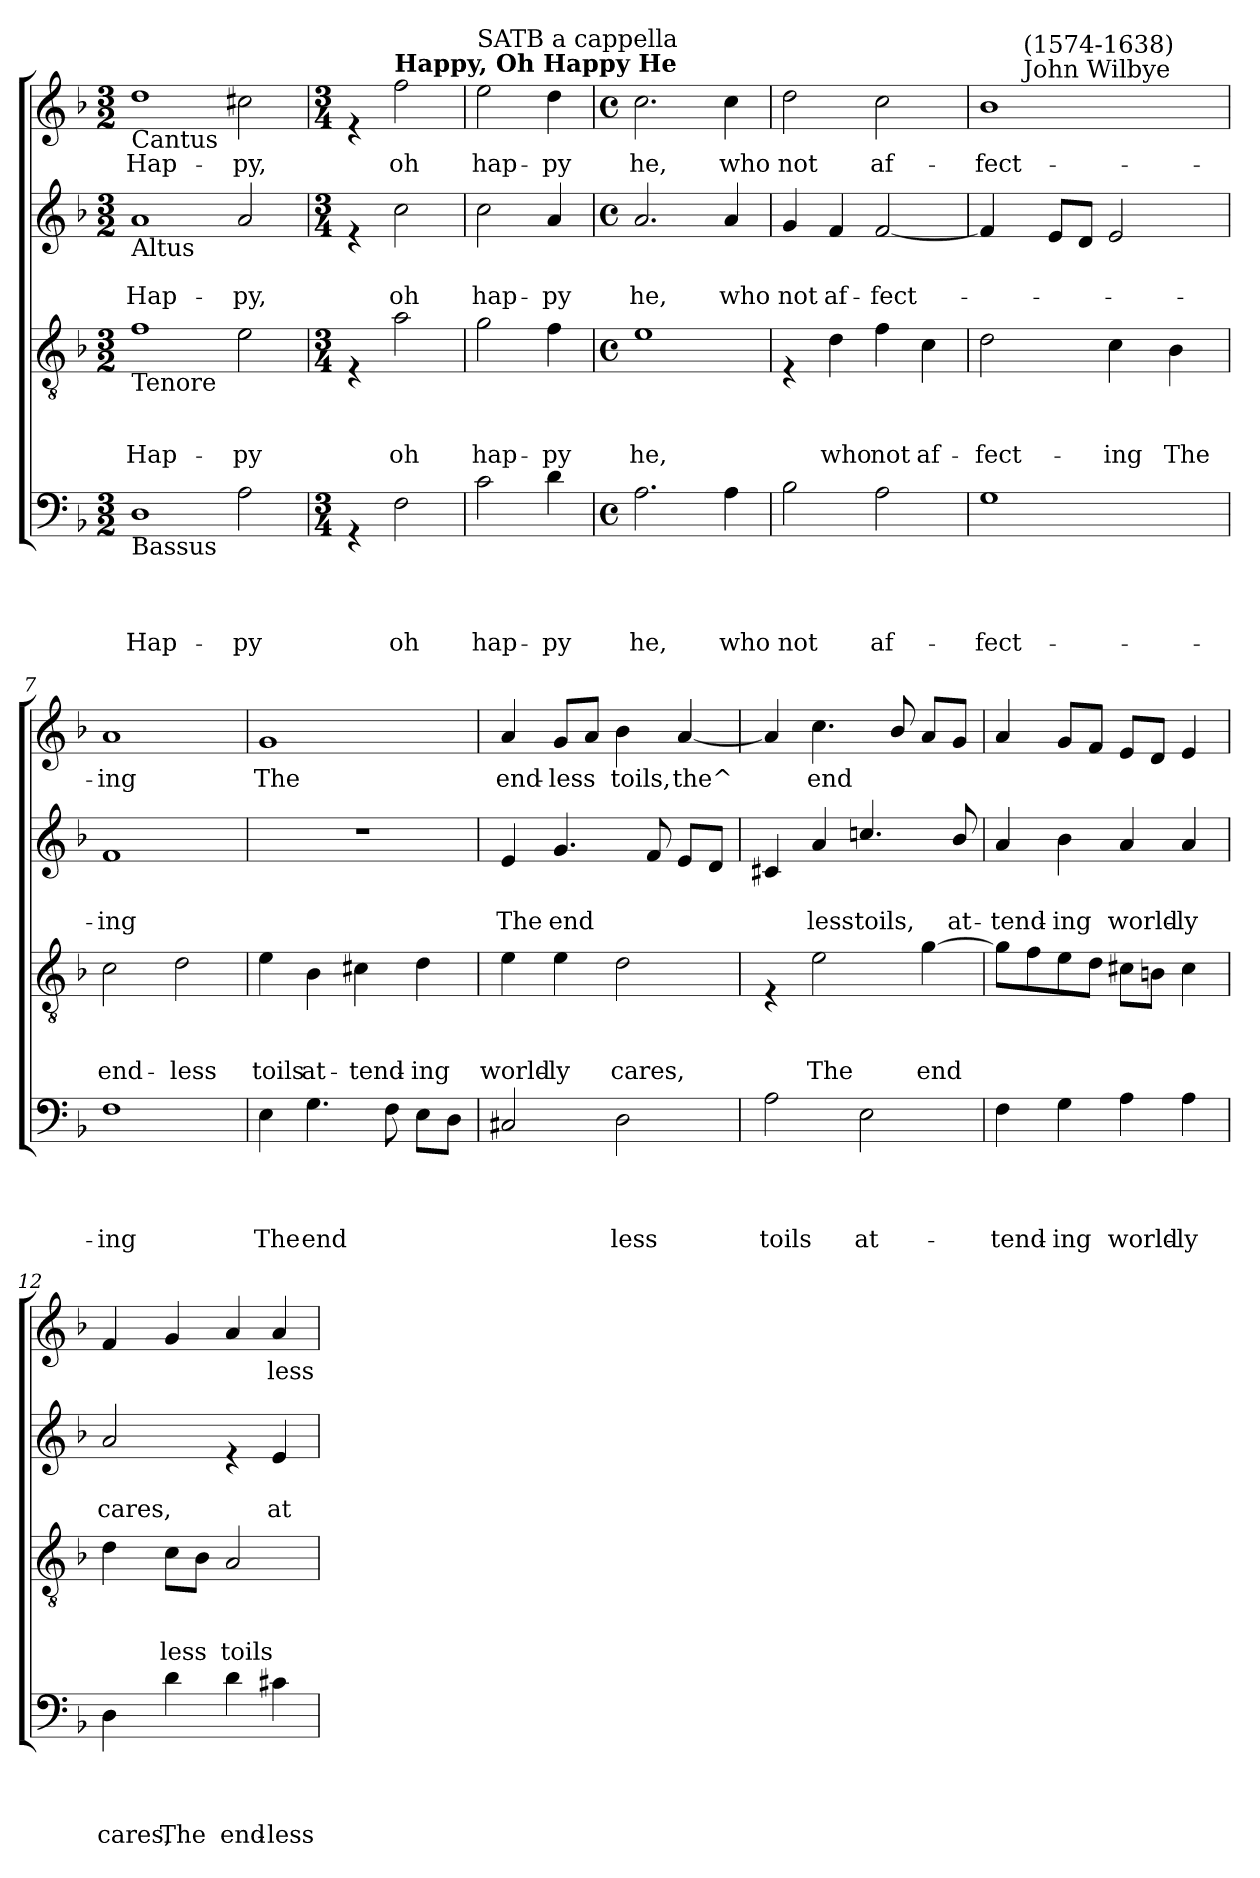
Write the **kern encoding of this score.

**kern	**text	**text	**text	**text	**kern	**text	**text	**text	**kern	**text	**text	**kern	**text
*part4	*part4	*part4	*part4	*part4	*part3	*part3	*part3	*part3	*part2	*part2	*part2	*part1	*part1
*staff4	*staff4	*staff4	*staff4	*staff4	*staff3	*staff3	*staff3	*staff3	*staff2	*staff2	*staff2	*staff1	*staff1
*clefF4	*	*	*	*	*clefGv2	*	*	*	*clefG2	*	*	*clefG2	*
*k[b-]	*	*	*	*	*k[b-]	*	*	*	*k[b-]	*	*	*k[b-]	*
*F:	*	*	*	*	*F:	*	*	*	*F:	*	*	*F:	*
*M3/2	*	*	*	*	*M3/2	*	*	*	*M3/2	*	*	*M3/2	*
=1	=1	=1	=1	=1	=1	=1	=1	=1	=1	=1	=1	=1	=1
!	!	!	!	!	!	!	!	!	!	!	!	!LO:TX:b:t=Cantus	!
!	!	!	!	!	!	!	!	!	!LO:TX:b:t=Altus	!	!	!	!
!	!	!	!	!	!LO:TX:b:t=Tenore	!	!	!	!	!	!	!	!
!LO:TX:b:t=Bassus	!	!	!	!	!	!	!	!	!	!	!	!	!
!	!	!	!	!LO:LY:b	!	!	!	!LO:LY:b	!	!	!LO:LY:b	!	!LO:LY:b
1D	.	.	.	Hap-	1f	.	.	Hap-	1a	.	Hap-	1dd	Hap-
!	!	!	!	!LO:LY:b	!	!	!	!LO:LY:b	!	!	!LO:LY:b	!	!LO:LY:b
2A\	.	.	.	-py	2e\	.	.	-py	2a/	.	-py,	2cc#X\	-py,
=2	=2	=2	=2	=2	=2	=2	=2	=2	=2	=2	=2	=2	=2
*M3/4	*	*	*	*	*M3/4	*	*	*	*M3/4	*	*	*M3/4	*
*	*	*	*	*	*	*	*	*	*	*	*	*MM100	*
4rGG	.	.	.	.	4rE	.	.	.	4re	.	.	4re	.
!	!	!	!	!	!	!	!	!	!	!	!	!LO:TX:a:B:t=Happy, Oh Happy He	!
!	!	!	!	!LO:LY:b	!	!	!	!LO:LY:b	!	!	!LO:LY:b	!	!LO:LY:b
2F\	.	.	.	oh	2a\	.	.	oh	2cc\	.	oh	2ff\	oh
=3	=3	=3	=3	=3	=3	=3	=3	=3	=3	=3	=3	=3	=3
*	*	*	*	*	*	*	*	*	*	*	*	*MM130	*
!	!	!	!	!	!	!	!	!	!	!	!	!LO:TX:a:t=SATB a  cappella	!
!	!	!	!	!LO:LY:b	!	!	!	!LO:LY:b	!	!	!LO:LY:b	!	!LO:LY:b
2c\	.	.	.	hap-	2g\	.	.	hap-	2cc\	.	hap-	2ee\	hap-
!	!	!	!	!LO:LY:b	!	!	!	!LO:LY:b	!	!	!LO:LY:b	!	!LO:LY:b
4d\	.	.	.	-py	4f\	.	.	-py	4a/	.	-py	4dd\	-py
=4	=4	=4	=4	=4	=4	=4	=4	=4	=4	=4	=4	=4	=4
*M4/4	*	*	*	*	*M4/4	*	*	*	*M4/4	*	*	*M4/4	*
*met(c)	*	*	*	*	*met(c)	*	*	*	*met(c)	*	*	*met(c)	*
!	!	!	!	!LO:LY:b	!	!	!	!LO:LY:b	!	!	!LO:LY:b	!	!LO:LY:b
2.A\	.	.	.	he,	1e	.	.	he,	2.a/	.	he,	2.cc\	he,
!	!	!	!	!LO:LY:b	!	!	!	!	!	!	!LO:LY:b	!	!LO:LY:b
4A\	.	.	.	who	.	.	.	.	4a/	.	who	4cc\	who
=5	=5	=5	=5	=5	=5	=5	=5	=5	=5	=5	=5	=5	=5
!	!	!	!	!LO:LY:b	!	!	!	!	!	!	!LO:LY:b	!	!LO:LY:b
2B-\	.	.	.	not	4rE	.	.	.	4g/	.	not	2dd\	not
!	!	!	!	!	!	!	!	!LO:LY:b	!	!	!LO:LY:b	!	!
.	.	.	.	.	4d\	.	.	who	4f/	.	af-	.	.
!	!	!	!	!LO:LY:b	!	!	!	!LO:LY:b	!	!	!LO:LY:b	!	!LO:LY:b
2A\	.	.	.	af-	4f\	.	.	not	[<2f/	.	-fect-	2cc\	af-
!	!	!	!	!	!	!	!	!LO:LY:b	!	!	!	!	!
.	.	.	.	.	4c\	.	.	af-	.	.	.	.	.
=6	=6	=6	=6	=6	=6	=6	=6	=6	=6	=6	=6	=6	=6
!	!	!	!	!LO:LY:b	!	!	!	!LO:LY:b	!	!	!	!	!LO:LY:b
*	*	*	*	*	*	*	*	*	*	*	*	*^	*
1G	.	.	.	-fect-	2d\	.	.	-fect-	4f/]	.	.	1b-	8ryy	-fect-
.	.	.	.	.	.	.	.	.	.	.	.	.	32ryy	.
!	!	!	!	!	!	!	!	!	!	!	!	!	!LO:TX:a:t=John Wilbye	!
!	!	!	!	!	!	!	!	!	!	!	!	!	!LO:TX:a:t=(1574-1638)	!
.	.	.	.	.	.	.	.	.	.	.	.	.	2ryy	.
.	.	.	.	.	.	.	.	.	8e/L	.	.	.	.	.
.	.	.	.	.	.	.	.	.	8d/J	.	.	.	.	.
!	!	!	!	!	!	!	!	!LO:LY:b	!	!	!	!	!	!
.	.	.	.	.	4c\	.	.	-ing	2e/	.	.	.	.	.
.	.	.	.	.	.	.	.	.	.	.	.	.	4ryy	.
!	!	!	!	!	!	!	!	!LO:LY:b	!	!	!	!	!	!
.	.	.	.	.	4B-\	.	.	The	.	.	.	.	.	.
.	.	.	.	.	.	.	.	.	.	.	.	.	16.ryy	.
!!LO:LB:g=z
=7	=7	=7	=7	=7	=7	=7	=7	=7	=7	=7	=7	=7	=7	=7
!	!	!	!	!LO:LY:b	!	!	!	!LO:LY:b	!	!	!LO:LY:b	!	!	!LO:LY:b
*	*	*	*	*	*	*	*	*	*	*	*	*v	*v	*
1F	.	.	.	-ing	2c\	.	.	end-	1f	.	-ing	1a	-ing
!	!	!	!	!	!	!	!	!LO:LY:b	!	!	!	!	!
.	.	.	.	.	2d\	.	.	-less	.	.	.	.	.
=8	=8	=8	=8	=8	=8	=8	=8	=8	=8	=8	=8	=8	=8
!	!	!	!	!LO:LY:b	!	!	!	!LO:LY:b	!	!	!	!	!LO:LY:b
4E\	.	.	.	The	4e\	.	.	toils	1r	.	.	1g	The
!	!	!	!	!LO:LY:b	!	!	!	!LO:LY:b	!	!	!	!	!
4.G\	.	.	.	end	4B-\	.	.	at-	.	.	.	.	.
!	!	!	!	!	!	!	!	!LO:LY:b	!	!	!	!	!
.	.	.	.	.	4c#X\	.	.	-tend-	.	.	.	.	.
8F\	.	.	.	.	.	.	.	.	.	.	.	.	.
!	!	!	!	!	!	!	!	!LO:LY:b	!	!	!	!	!
8E\L	.	.	.	.	4d\	.	.	-ing	.	.	.	.	.
8D\J	.	.	.	.	.	.	.	.	.	.	.	.	.
=9	=9	=9	=9	=9	=9	=9	=9	=9	=9	=9	=9	=9	=9
!	!	!	!	!	!	!	!	!LO:LY:b	!	!	!LO:LY:b	!	!LO:LY:b
2C#X/	.	.	.	.	4e\	.	.	world-	4e/	.	The	4a/	end-
!	!	!	!	!	!	!	!	!LO:LY:b	!	!	!LO:LY:b	!	!LO:LY:b
.	.	.	.	.	4e\	.	.	-ly	4.g/	.	end	8g/L	-less
.	.	.	.	.	.	.	.	.	.	.	.	8a/J	.
!	!	!	!	!LO:LY:b	!	!	!	!LO:LY:b	!	!	!	!	!LO:LY:b
2D\	.	.	.	less	2d\	.	.	cares,	.	.	.	4b-\	toils,
.	.	.	.	.	.	.	.	.	8f/	.	.	.	.
!	!	!	!	!	!	!	!	!	!	!	!	!	!LO:LY:b
.	.	.	.	.	.	.	.	.	8e/L	.	.	[<4a/	the^
.	.	.	.	.	.	.	.	.	8d/J	.	.	.	.
=10	=10	=10	=10	=10	=10	=10	=10	=10	=10	=10	=10	=10	=10
!	!	!	!	!LO:LY:b	!	!	!	!	!	!	!	!	!
2A\	.	.	.	toils	4rE	.	.	.	4c#X/	.	.	4a/]	.
!	!	!	!	!	!	!	!	!LO:LY:b	!	!	!LO:LY:b	!	!LO:LY:b
.	.	.	.	.	2e\	.	.	The	4a/	.	less	4.cc\	end
!	!	!	!	!LO:LY:b	!	!	!	!	!	!	!LO:LY:b	!	!
2E\	.	.	.	at-	.	.	.	.	4.ccni/	.	toils,	.	.
.	.	.	.	.	.	.	.	.	.	.	.	8b-/	.
!	!	!	!	!	!	!	!	!LO:LY:b	!	!	!	!	!
.	.	.	.	.	[>4g\	.	.	end	.	.	.	8a/L	.
!	!	!	!	!	!	!	!	!	!	!	!LO:LY:b	!	!
.	.	.	.	.	.	.	.	.	8b-/	.	at-	8g/J	.
=11	=11	=11	=11	=11	=11	=11	=11	=11	=11	=11	=11	=11	=11
!	!	!	!	!LO:LY:b	!	!	!	!	!	!	!LO:LY:b	!	!
4F\	.	.	.	-tend-	8g\L]	.	.	.	4a/	.	-tend-	4a/	.
.	.	.	.	.	8f\	.	.	.	.	.	.	.	.
!	!	!	!	!LO:LY:b	!	!	!	!	!	!	!LO:LY:b	!	!
4G\	.	.	.	-ing	8e\	.	.	.	4b-\	.	-ing	8g/L	.
.	.	.	.	.	8d\J	.	.	.	.	.	.	8f/J	.
!	!	!	!	!LO:LY:b	!	!	!	!	!	!	!LO:LY:b	!	!
4A\	.	.	.	world-	8c#X\L	.	.	.	4a/	.	world-	8e/L	.
.	.	.	.	.	8Bn\J	.	.	.	.	.	.	8d/J	.
!	!	!	!	!LO:LY:b	!	!	!	!	!	!	!LO:LY:b	!	!
4A\	.	.	.	-ly	4c#\	.	.	.	4a/	.	-ly	4e/	.
!!LO:LB:g=z
=12	=12	=12	=12	=12	=12	=12	=12	=12	=12	=12	=12	=12	=12
!	!	!	!	!LO:LY:b	!	!	!	!	!	!	!LO:LY:b	!	!
4D\	.	.	.	cares,	4d\	.	.	.	2a/	.	cares,	4f/	.
!	!	!	!	!LO:LY:b	!	!	!	!LO:LY:b	!	!	!	!	!
4d\	.	.	.	The	8c\L	.	.	less	.	.	.	4g/	.
.	.	.	.	.	8B-\J	.	.	.	.	.	.	.	.
!	!	!	!	!LO:LY:b	!	!	!	!LO:LY:b	!	!	!	!	!
4d\	.	.	.	end-	2A/	.	.	toils	4re	.	.	4a/	.
!	!	!	!	!LO:LY:b	!	!	!	!	!	!	!LO:LY:b	!	!LO:LY:b
4c#X\	.	.	.	-less	.	.	.	.	4e/	.	at-	4a/	less
=	=	=	=	=	=	=	=	=	=	=	=	=	=
*-	*-	*-	*-	*-	*-	*-	*-	*-	*-	*-	*-	*-	*-
